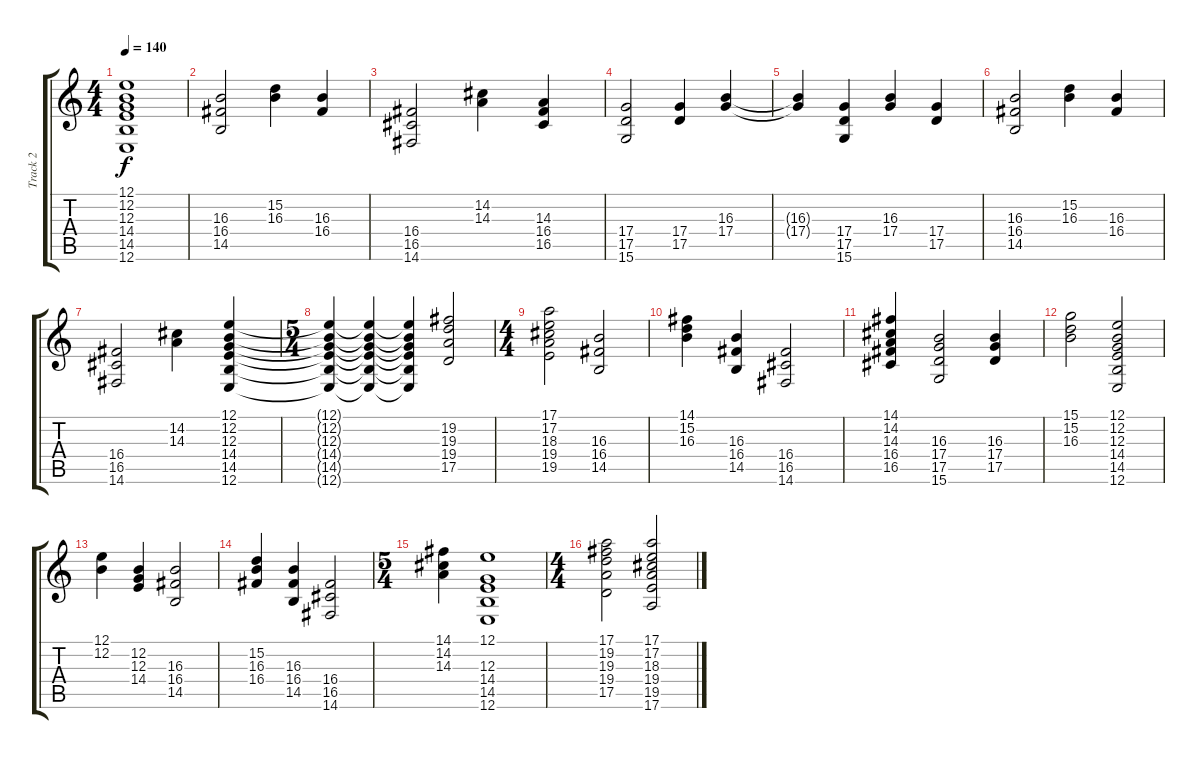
\track ("Track 2" "Track 2") {instrument rockorgan}
\staff {score tabs}
\tuning (E4 B3 G3 D3 A2 E2) {hide}
\ts (4 4)
\tempo 140
\clef g2
\ks c
(12.1{t} 12.2{t} 12.3{t} 14.4{t} 14.5{t} 12.6{t}).1{dy f} |
(16.3 16.4 14.5).2 (15.2 16.3).4 (16.3 16.4).4 |
(16.4 16.5 14.6).2 (14.2 14.3).4 (14.3 16.4 16.5).4 |
(17.4 17.5 15.6).2 (17.4 17.5).4 (16.3 17.4).4 |
(16.3{t} 17.4{t}).4 (17.4 17.5 15.6).4 (16.3 17.4).4 (17.4 17.5).4 |
(16.3 16.4 14.5).2 (15.2 16.3).4 (16.3 16.4).4 |
(16.4 16.5 14.6).2 (14.2 14.3).4 (12.1 12.2 12.3 14.4 14.5 12.6).4 |
\ts (5 4)
(12.1{t} 12.2{t} 12.3{t} 14.4{t} 14.5{t} 12.6{t}).4 (12.1{t} 12.2{t} 12.3{t} 14.4{t} 14.5{t} 12.6{t}).4 (12.1{t} 12.2{t} 12.3{t} 14.4{t} 14.5{t} 12.6{t}).4 (19.2 19.3 19.4 17.5).2 |
\ts (4 4)
(17.1 17.2 18.3 19.4 19.5).2 (16.3 16.4 14.5).2 |
(14.1 15.2 16.3).4 (16.3 16.4 14.5).4 (16.4 16.5 14.6).2 |
(14.1 14.2 14.3 16.4 16.5).4 (16.3 17.4 17.5 15.6).2 (16.3 17.4 17.5).4 |
(15.1 15.2 16.3).2 (12.1 12.2 12.3 14.4 14.5 12.6).2 |
(12.1 12.2).4 (12.2 12.3 14.4).4 (16.3 16.4 14.5).2 |
(15.2 16.3 16.4).4 (16.3 16.4 14.5).4 (16.4 16.5 14.6).2 |
\ts (5 4)
(14.1 14.2 14.3).4 (12.1 12.3 14.4 14.5 12.6).1 |
\ts (4 4)
(17.1 19.2 19.3 19.4 17.5).2 (17.1 17.2 18.3 19.4 19.5 17.6).2
